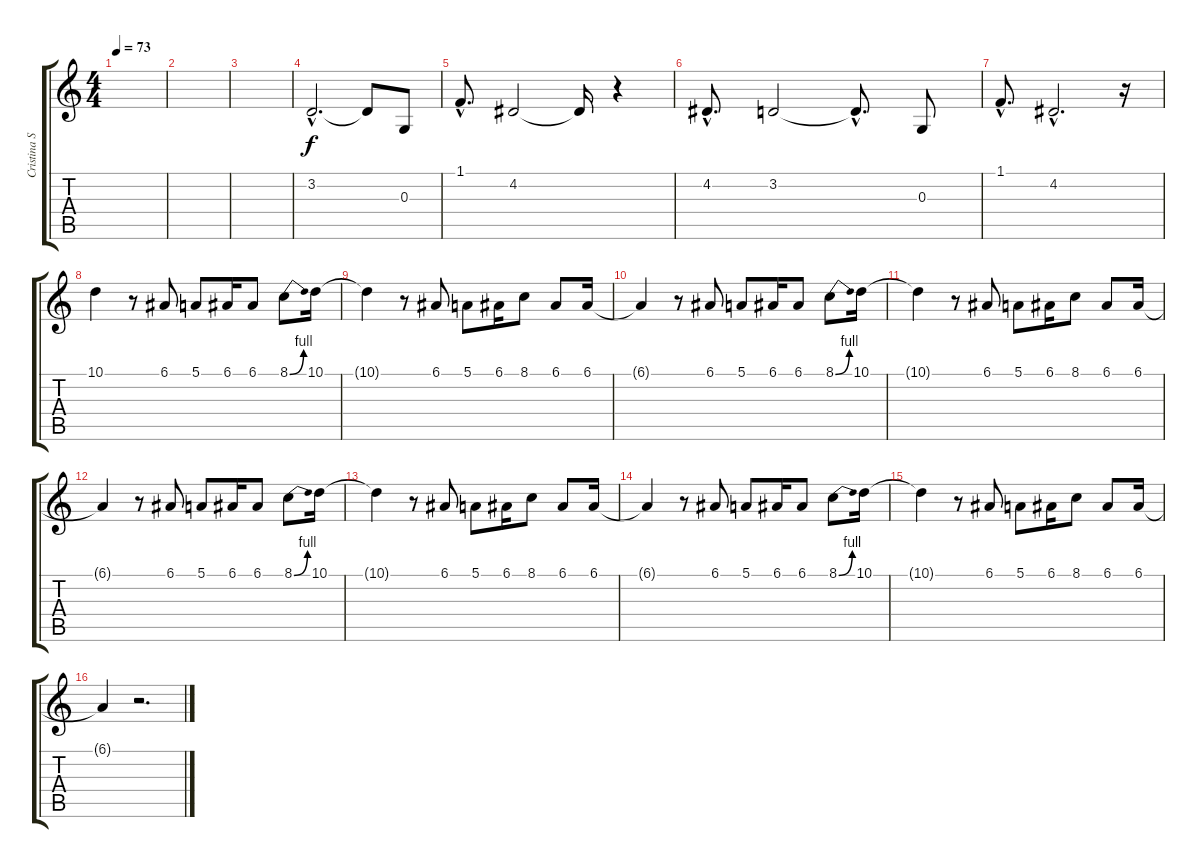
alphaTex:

\track ("Cristina Scabbia" "Cristina S") {instrument lead2sawtooth}
\staff {score tabs}
\tuning (E4 B3 G3 D3 A2 E2) {hide}
\ts (4 4)
\tempo 73
\clef g2
\ks c
|
|
|
3.2{hac}.2{d} 3.2{t}.8 0.3.8 |
1.1{hac}.8{d} 4.2.2 4.2{t}.16 r.4 |
4.2{hac}.8{d} 3.2.2 3.2{hac t}.8{d} 0.3.8 |
1.1{hac}.8{d} 4.2{hac}.2{d} r.16 |
10.1.4 r.8 6.1.8 5.1.8 6.1.16 6.1.8 8.1{be (bend 0 0 60 4)}.8 10.1.16 |
10.1{t}.4 r.8 6.1.8 5.1.8 6.1.16 8.1.8 6.1.8 6.1.16 |
6.1{t}.4 r.8 6.1.8 5.1.8 6.1.16 6.1.8 8.1{be (bend 0 0 60 4)}.8 10.1.16 |
10.1{t}.4 r.8 6.1.8 5.1.8 6.1.16 8.1.8 6.1.8 6.1.16 |
6.1{t}.4 r.8 6.1.8 5.1.8 6.1.16 6.1.8 8.1{be (bend 0 0 60 4)}.8 10.1.16 |
10.1{t}.4 r.8 6.1.8 5.1.8 6.1.16 8.1.8 6.1.8 6.1.16 |
6.1{t}.4 r.8 6.1.8 5.1.8 6.1.16 6.1.8 8.1{be (bend 0 0 60 4)}.8 10.1.16 |
10.1{t}.4 r.8 6.1.8 5.1.8 6.1.16 8.1.8 6.1.8 6.1.16 |
6.1{t}.4 r.2{d}
